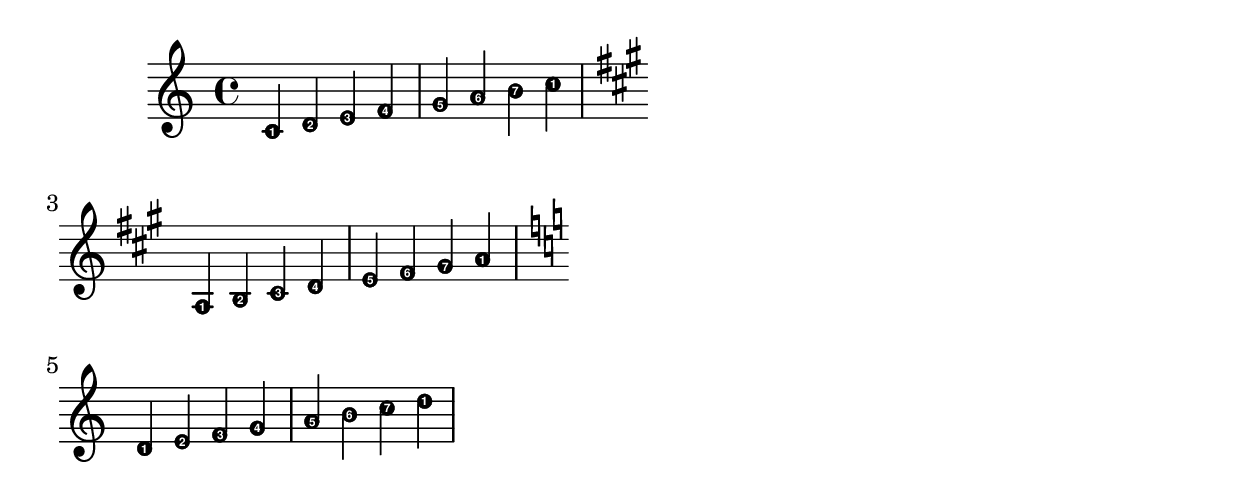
% DO NOT EDIT this file manually; it is automatically
% generated from Documentation/snippets/new
% Make any changes in Documentation/snippets/new/
% and then run scripts/auxiliar/makelsr.py
%
% This file is in the public domain.
%% Note: this file works from version 2.15.31
\version "2.15.31"

\header {
  lsrtags = "pitches"
  texidoc = "
Easy notation note heads use the @code{note-names} property
of the @code{NoteHead} object to determine what appears inside
the note head.  By overriding this property, it is possible
to print numbers representing the scale-degree.

A simple engraver can be created to do this for every note head
object it sees.
"
  doctitle = "Numbers as easy note heads"
} % begin verbatim


#(define Ez_numbers_engraver
   (make-engraver
    (acknowledgers
     ((note-head-interface engraver grob source-engraver)
      (let* ((context (ly:translator-context engraver))
	     (tonic-pitch (ly:context-property context 'tonic))
	     (tonic-name (ly:pitch-notename tonic-pitch))
	     (grob-pitch
	      (ly:event-property (event-cause grob) 'pitch))
	     (grob-name (ly:pitch-notename grob-pitch))
	     (delta (modulo (- grob-name tonic-name) 7))
	     (note-names
	      (make-vector 7 (number->string (1+ delta)))))
	(ly:grob-set-property! grob 'note-names note-names))))))

#(set-global-staff-size 26)

\layout {
  ragged-right = ##t
  \context {
    \Voice
    \consists \Ez_numbers_engraver
  }
}

\relative c' {
  \easyHeadsOn
  c4 d e f
  g4 a b c \break

  \key a \major
  a,4 b cis d
  e4 fis gis a \break

  \key d \dorian
  d,4 e f g
  a4 b c d
}
